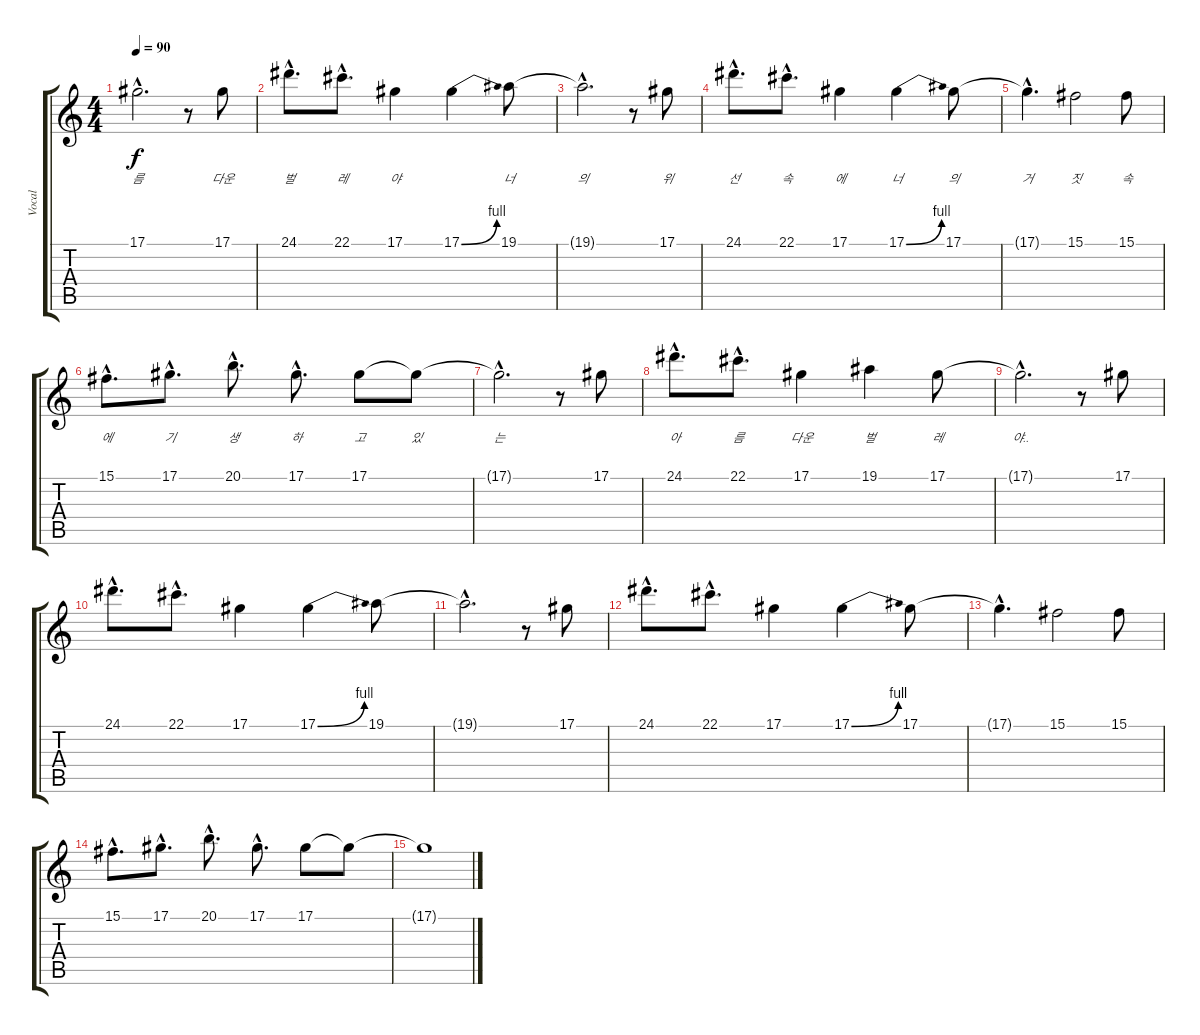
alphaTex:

\track ("Vocal" "Vocal") {instrument flute}
\staff {score tabs}
\tuning (Eb4 Bb3 Gb3 Db3 Ab2 Eb2) {hide}
\ts (4 4)
\tempo 90
\clef g2
\ks c
17.1{hac t}.2{d lyrics (0 "름") lyrics (1 "") lyrics (2 "") lyrics (3 "") lyrics (4 "") dy f} r.8 17.1.8{lyrics (0 "다운") lyrics (1 "") lyrics (2 "") lyrics (3 "") lyrics (4 "")} |
24.1{hac}.8{d lyrics (0 "벌") lyrics (1 "") lyrics (2 "") lyrics (3 "") lyrics (4 "")} 22.1{hac}.8{d lyrics (0 "레") lyrics (1 "") lyrics (2 "") lyrics (3 "") lyrics (4 "")} 17.1.4{lyrics (0 "야") lyrics (1 "") lyrics (2 "") lyrics (3 "") lyrics (4 "")} 17.1{be (bend 0 0 60 4)}.4{lyrics (0 "") lyrics (1 "") lyrics (2 "") lyrics (3 "") lyrics (4 "")} 19.1.8{lyrics (0 "너") lyrics (1 "") lyrics (2 "") lyrics (3 "") lyrics (4 "")} |
19.1{hac t}.2{d lyrics (0 "의") lyrics (1 "") lyrics (2 "") lyrics (3 "") lyrics (4 "")} r.8 17.1.8{lyrics (0 "위") lyrics (1 "") lyrics (2 "") lyrics (3 "") lyrics (4 "")} |
24.1{hac}.8{d lyrics (0 "선") lyrics (1 "") lyrics (2 "") lyrics (3 "") lyrics (4 "")} 22.1{hac}.8{d lyrics (0 "속") lyrics (1 "") lyrics (2 "") lyrics (3 "") lyrics (4 "")} 17.1.4{lyrics (0 "에") lyrics (1 "") lyrics (2 "") lyrics (3 "") lyrics (4 "")} 17.1{be (bend 0 0 60 4)}.4{lyrics (0 "너") lyrics (1 "") lyrics (2 "") lyrics (3 "") lyrics (4 "")} 17.1.8{lyrics (0 "의") lyrics (1 "") lyrics (2 "") lyrics (3 "") lyrics (4 "")} |
17.1{hac t}.4{d lyrics (0 "거") lyrics (1 "") lyrics (2 "") lyrics (3 "") lyrics (4 "")} 15.1.2{lyrics (0 "짓") lyrics (1 "") lyrics (2 "") lyrics (3 "") lyrics (4 "")} 15.1.8{lyrics (0 "속") lyrics (1 "") lyrics (2 "") lyrics (3 "") lyrics (4 "")} |
15.1{hac}.8{d lyrics (0 "에") lyrics (1 "") lyrics (2 "") lyrics (3 "") lyrics (4 "")} 17.1{hac}.8{d lyrics (0 "기") lyrics (1 "") lyrics (2 "") lyrics (3 "") lyrics (4 "")} 20.1{hac}.8{d lyrics (0 "생") lyrics (1 "") lyrics (2 "") lyrics (3 "") lyrics (4 "")} 17.1{hac}.8{d lyrics (0 "하") lyrics (1 "") lyrics (2 "") lyrics (3 "") lyrics (4 "")} 17.1.8{lyrics (0 "고") lyrics (1 "") lyrics (2 "") lyrics (3 "") lyrics (4 "")} 17.1{t}.8{lyrics (0 "있") lyrics (1 "") lyrics (2 "") lyrics (3 "") lyrics (4 "")} |
17.1{hac t}.2{d lyrics (0 "는") lyrics (1 "") lyrics (2 "") lyrics (3 "") lyrics (4 "")} r.8 17.1.8{lyrics (0 "") lyrics (1 "") lyrics (2 "") lyrics (3 "") lyrics (4 "")} |
24.1{hac}.8{d lyrics (0 "아") lyrics (1 "") lyrics (2 "") lyrics (3 "") lyrics (4 "")} 22.1{hac}.8{d lyrics (0 "름") lyrics (1 "") lyrics (2 "") lyrics (3 "") lyrics (4 "")} 17.1.4{lyrics (0 "다운") lyrics (1 "") lyrics (2 "") lyrics (3 "") lyrics (4 "")} 19.1.4{lyrics (0 "벌") lyrics (1 "") lyrics (2 "") lyrics (3 "") lyrics (4 "")} 17.1.8{lyrics (0 "레") lyrics (1 "") lyrics (2 "") lyrics (3 "") lyrics (4 "")} |
17.1{hac t}.2{d lyrics (0 "야..") lyrics (1 "") lyrics (2 "") lyrics (3 "") lyrics (4 "")} r.8 17.1.8{lyrics (0 "") lyrics (1 "") lyrics (2 "") lyrics (3 "") lyrics (4 "")} |
24.1{hac}.8{d lyrics (0 "") lyrics (1 "") lyrics (2 "") lyrics (3 "") lyrics (4 "")} 22.1{hac}.8{d} 17.1.4 17.1{be (bend 0 0 60 4)}.4 19.1.8 |
19.1{hac t}.2{d} r.8 17.1.8 |
24.1{hac}.8{d} 22.1{hac}.8{d} 17.1.4 17.1{be (bend 0 0 60 4)}.4 17.1.8 |
17.1{hac t}.4{d} 15.1.2 15.1.8 |
15.1{hac}.8{d} 17.1{hac}.8{d} 20.1{hac}.8{d} 17.1{hac}.8{d} 17.1.8 17.1{t}.8 |
17.1{t}.1
